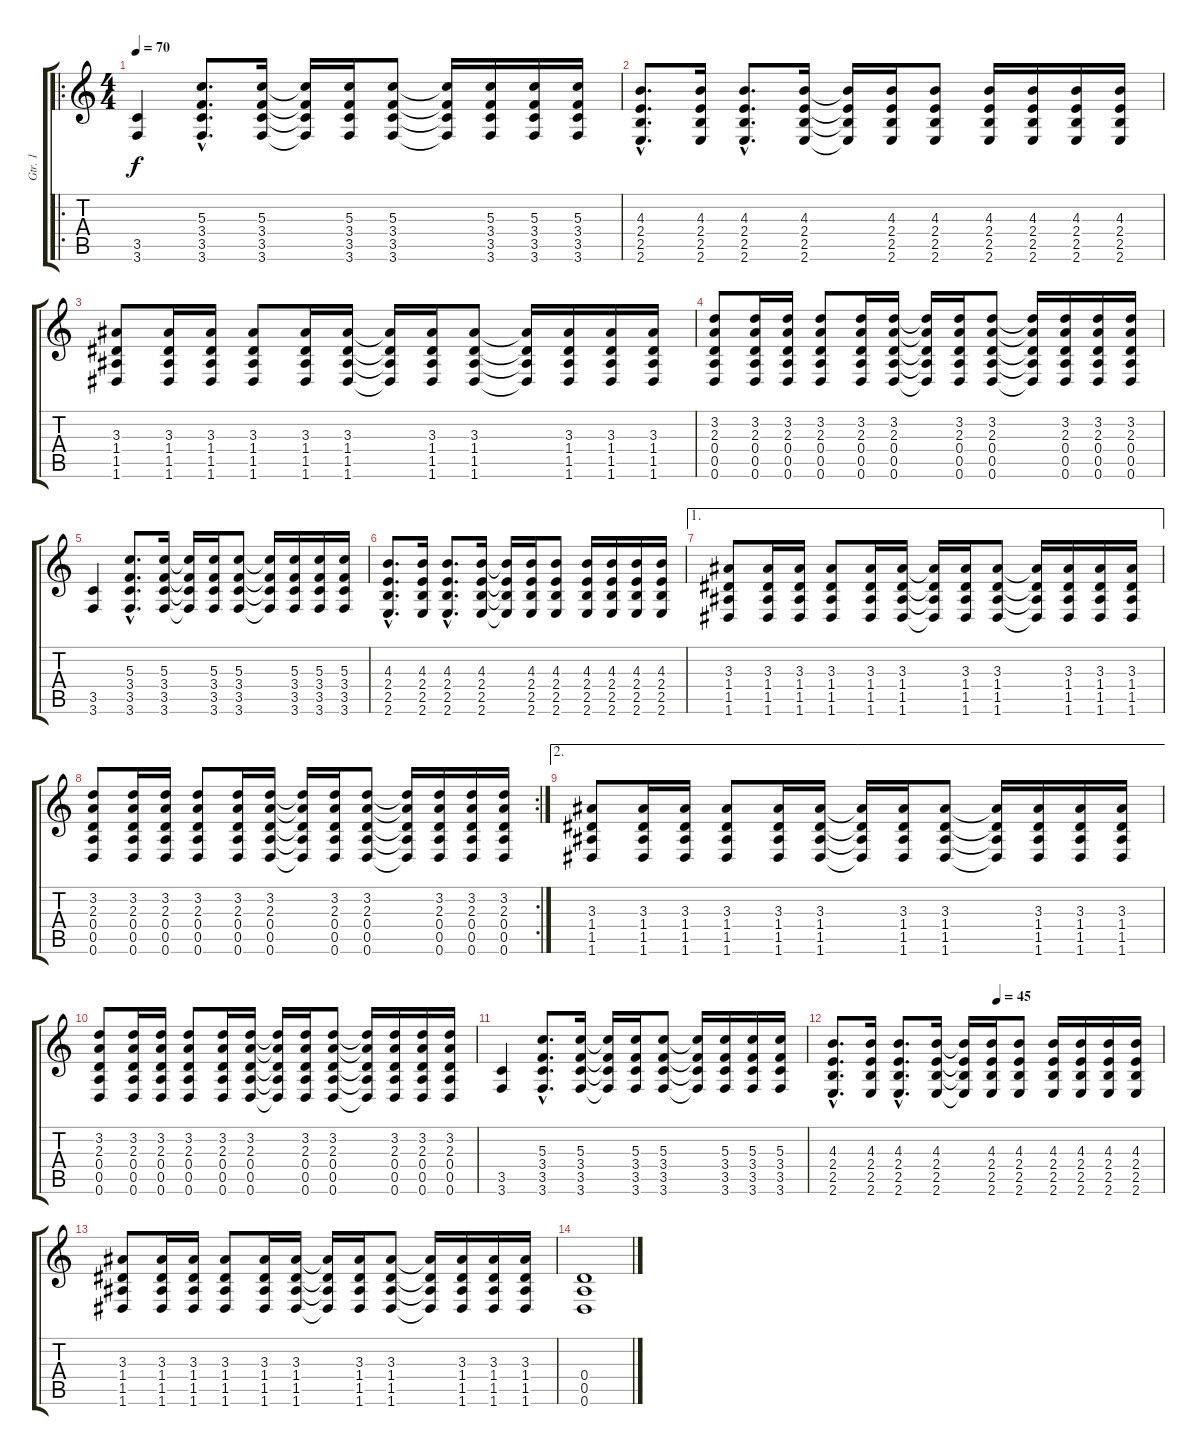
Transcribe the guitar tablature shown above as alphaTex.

\track ("Gtr. 1" "Gtr. 1") {instrument electricguitarclean}
\staff {score tabs}
\tuning (E4 B3 G3 D3 A2 D2) {hide}
\ro
\ts (4 4)
\tempo 70
\clef g2
\ks c
(3.5 3.6).4{dy f} (5.3{hac} 3.4{hac} 3.5{hac} 3.6{hac}).8{d} (5.3 3.4 3.5 3.6).16 (5.3{t} 3.4{t} 3.5{t} 3.6{t}).16 (5.3 3.4 3.5 3.6).16 (5.3 3.4 3.5 3.6).8 (5.3{t} 3.4{t} 3.5{t} 3.6{t}).16 (5.3 3.4 3.5 3.6).16 (5.3 3.4 3.5 3.6).16 (5.3 3.4 3.5 3.6).16 |
(4.3{hac} 2.4{hac} 2.5{hac} 2.6{hac}).8{d} (4.3 2.4 2.5 2.6).16 (4.3{hac} 2.4{hac} 2.5{hac} 2.6{hac}).8{d} (4.3 2.4 2.5 2.6).16 (4.3{t} 2.4{t} 2.5{t} 2.6{t}).16 (4.3 2.4 2.5 2.6).16 (4.3 2.4 2.5 2.6).8 (4.3 2.4 2.5 2.6).16 (4.3 2.4 2.5 2.6).16 (4.3 2.4 2.5 2.6).16 (4.3 2.4 2.5 2.6).16 |
(3.3 1.4 1.5 1.6).8 (3.3 1.4 1.5 1.6).16 (3.3 1.4 1.5 1.6).16 (3.3 1.4 1.5 1.6).8 (3.3 1.4 1.5 1.6).16 (3.3 1.4 1.5 1.6).16 (3.3{t} 1.4{t} 1.5{t} 1.6{t}).16 (3.3 1.4 1.5 1.6).16 (3.3 1.4 1.5 1.6).8 (3.3{t} 1.4{t} 1.5{t} 1.6{t}).16 (3.3 1.4 1.5 1.6).16 (3.3 1.4 1.5 1.6).16 (3.3 1.4 1.5 1.6).16 |
(3.2 2.3 0.4 0.5 0.6).8 (3.2 2.3 0.4 0.5 0.6).16 (3.2 2.3 0.4 0.5 0.6).16 (3.2 2.3 0.4 0.5 0.6).8 (3.2 2.3 0.4 0.5 0.6).16 (3.2 2.3 0.4 0.5 0.6).16 (3.2{t} 2.3{t} 0.4{t} 0.5{t} 0.6{t}).16 (3.2 2.3 0.4 0.5 0.6).16 (3.2 2.3 0.4 0.5 0.6).8 (3.2{t} 2.3{t} 0.4{t} 0.5{t} 0.6{t}).16 (3.2 2.3 0.4 0.5 0.6).16 (3.2 2.3 0.4 0.5 0.6).16 (3.2 2.3 0.4 0.5 0.6).16 |
(3.5 3.6).4 (5.3{hac} 3.4{hac} 3.5{hac} 3.6{hac}).8{d} (5.3 3.4 3.5 3.6).16 (5.3{t} 3.4{t} 3.5{t} 3.6{t}).16 (5.3 3.4 3.5 3.6).16 (5.3 3.4 3.5 3.6).8 (5.3{t} 3.4{t} 3.5{t} 3.6{t}).16 (5.3 3.4 3.5 3.6).16 (5.3 3.4 3.5 3.6).16 (5.3 3.4 3.5 3.6).16 |
(4.3{hac} 2.4{hac} 2.5{hac} 2.6{hac}).8{d} (4.3 2.4 2.5 2.6).16 (4.3{hac} 2.4{hac} 2.5{hac} 2.6{hac}).8{d} (4.3 2.4 2.5 2.6).16 (4.3{t} 2.4{t} 2.5{t} 2.6{t}).16 (4.3 2.4 2.5 2.6).16 (4.3 2.4 2.5 2.6).8 (4.3 2.4 2.5 2.6).16 (4.3 2.4 2.5 2.6).16 (4.3 2.4 2.5 2.6).16 (4.3 2.4 2.5 2.6).16 |
\ae 1
(3.3 1.4 1.5 1.6).8 (3.3 1.4 1.5 1.6).16 (3.3 1.4 1.5 1.6).16 (3.3 1.4 1.5 1.6).8 (3.3 1.4 1.5 1.6).16 (3.3 1.4 1.5 1.6).16 (3.3{t} 1.4{t} 1.5{t} 1.6{t}).16 (3.3 1.4 1.5 1.6).16 (3.3 1.4 1.5 1.6).8 (3.3{t} 1.4{t} 1.5{t} 1.6{t}).16 (3.3 1.4 1.5 1.6).16 (3.3 1.4 1.5 1.6).16 (3.3 1.4 1.5 1.6).16 |
\rc 2
(3.2 2.3 0.4 0.5 0.6).8 (3.2 2.3 0.4 0.5 0.6).16 (3.2 2.3 0.4 0.5 0.6).16 (3.2 2.3 0.4 0.5 0.6).8 (3.2 2.3 0.4 0.5 0.6).16 (3.2 2.3 0.4 0.5 0.6).16 (3.2{t} 2.3{t} 0.4{t} 0.5{t} 0.6{t}).16 (3.2 2.3 0.4 0.5 0.6).16 (3.2 2.3 0.4 0.5 0.6).8 (3.2{t} 2.3{t} 0.4{t} 0.5{t} 0.6{t}).16 (3.2 2.3 0.4 0.5 0.6).16 (3.2 2.3 0.4 0.5 0.6).16 (3.2 2.3 0.4 0.5 0.6).16 |
\ae 2
(3.3 1.4 1.5 1.6).8 (3.3 1.4 1.5 1.6).16 (3.3 1.4 1.5 1.6).16 (3.3 1.4 1.5 1.6).8 (3.3 1.4 1.5 1.6).16 (3.3 1.4 1.5 1.6).16 (3.3{t} 1.4{t} 1.5{t} 1.6{t}).16 (3.3 1.4 1.5 1.6).16 (3.3 1.4 1.5 1.6).8 (3.3{t} 1.4{t} 1.5{t} 1.6{t}).16 (3.3 1.4 1.5 1.6).16 (3.3 1.4 1.5 1.6).16 (3.3 1.4 1.5 1.6).16 |
(3.2 2.3 0.4 0.5 0.6).8 (3.2 2.3 0.4 0.5 0.6).16 (3.2 2.3 0.4 0.5 0.6).16 (3.2 2.3 0.4 0.5 0.6).8 (3.2 2.3 0.4 0.5 0.6).16 (3.2 2.3 0.4 0.5 0.6).16 (3.2{t} 2.3{t} 0.4{t} 0.5{t} 0.6{t}).16 (3.2 2.3 0.4 0.5 0.6).16 (3.2 2.3 0.4 0.5 0.6).8 (3.2{t} 2.3{t} 0.4{t} 0.5{t} 0.6{t}).16 (3.2 2.3 0.4 0.5 0.6).16 (3.2 2.3 0.4 0.5 0.6).16 (3.2 2.3 0.4 0.5 0.6).16 |
(3.5 3.6).4 (5.3{hac} 3.4{hac} 3.5{hac} 3.6{hac}).8{d} (5.3 3.4 3.5 3.6).16 (5.3{t} 3.4{t} 3.5{t} 3.6{t}).16 (5.3 3.4 3.5 3.6).16 (5.3 3.4 3.5 3.6).8 (5.3{t} 3.4{t} 3.5{t} 3.6{t}).16 (5.3 3.4 3.5 3.6).16 (5.3 3.4 3.5 3.6).16 (5.3 3.4 3.5 3.6).16 |
\tempo (45 0.5)
(4.3{hac} 2.4{hac} 2.5{hac} 2.6{hac}).8{d} (4.3 2.4 2.5 2.6).16 (4.3{hac} 2.4{hac} 2.5{hac} 2.6{hac}).8{d} (4.3 2.4 2.5 2.6).16 (4.3{t} 2.4{t} 2.5{t} 2.6{t}).16 (4.3 2.4 2.5 2.6).16 (4.3 2.4 2.5 2.6).8 (4.3 2.4 2.5 2.6).16 (4.3 2.4 2.5 2.6).16 (4.3 2.4 2.5 2.6).16 (4.3 2.4 2.5 2.6).16 |
(3.3 1.4 1.5 1.6).8 (3.3 1.4 1.5 1.6).16 (3.3 1.4 1.5 1.6).16 (3.3 1.4 1.5 1.6).8 (3.3 1.4 1.5 1.6).16 (3.3 1.4 1.5 1.6).16 (3.3{t} 1.4{t} 1.5{t} 1.6{t}).16 (3.3 1.4 1.5 1.6).16 (3.3 1.4 1.5 1.6).8 (3.3{t} 1.4{t} 1.5{t} 1.6{t}).16 (3.3 1.4 1.5 1.6).16 (3.3 1.4 1.5 1.6).16 (3.3 1.4 1.5 1.6).16 |
(0.4 0.5 0.6).1
